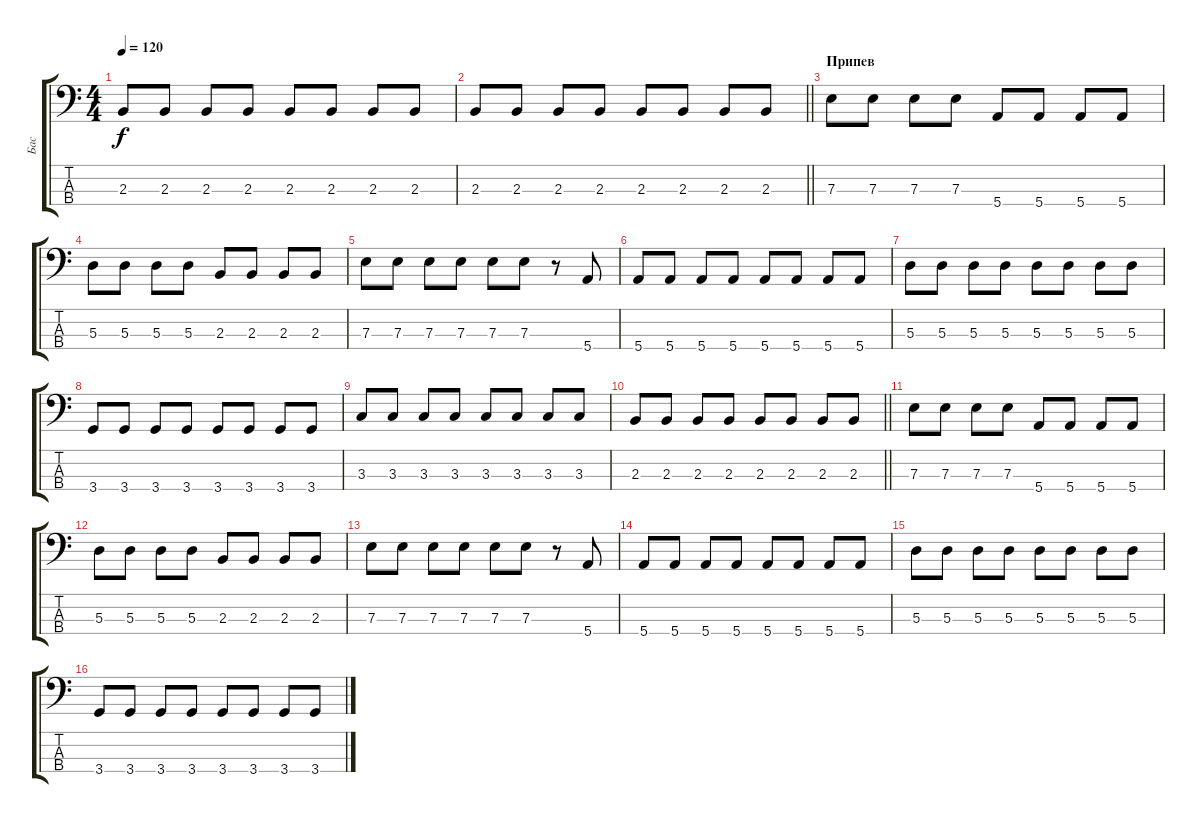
\track ("Бас" "Бас") {instrument electricbassfinger}
\staff {score tabs}
\tuning (G2 D2 A1 E1) {hide}
\ts (4 4)
\tempo 120
\clef f4
\ks c
2.3.8{dy f} 2.3.8 2.3.8 2.3.8 2.3.8 2.3.8 2.3.8 2.3.8 |
\barLineRight lightlight
2.3.8 2.3.8 2.3.8 2.3.8 2.3.8 2.3.8 2.3.8 2.3.8 |
\section ("" "Припев")
7.3.8 7.3.8 7.3.8 7.3.8 5.4.8 5.4.8 5.4.8 5.4.8 |
5.3.8 5.3.8 5.3.8 5.3.8 2.3.8 2.3.8 2.3.8 2.3.8 |
7.3.8 7.3.8 7.3.8 7.3.8 7.3.8 7.3.8 r.8 5.4.8 |
5.4.8 5.4.8 5.4.8 5.4.8 5.4.8 5.4.8 5.4.8 5.4.8 |
5.3.8 5.3.8 5.3.8 5.3.8 5.3.8 5.3.8 5.3.8 5.3.8 |
3.4.8 3.4.8 3.4.8 3.4.8 3.4.8 3.4.8 3.4.8 3.4.8 |
3.3.8 3.3.8 3.3.8 3.3.8 3.3.8 3.3.8 3.3.8 3.3.8 |
\barLineRight lightlight
2.3.8 2.3.8 2.3.8 2.3.8 2.3.8 2.3.8 2.3.8 2.3.8 |
\section ("" " ")
7.3.8 7.3.8 7.3.8 7.3.8 5.4.8 5.4.8 5.4.8 5.4.8 |
5.3.8 5.3.8 5.3.8 5.3.8 2.3.8 2.3.8 2.3.8 2.3.8 |
7.3.8 7.3.8 7.3.8 7.3.8 7.3.8 7.3.8 r.8 5.4.8 |
5.4.8 5.4.8 5.4.8 5.4.8 5.4.8 5.4.8 5.4.8 5.4.8 |
5.3.8 5.3.8 5.3.8 5.3.8 5.3.8 5.3.8 5.3.8 5.3.8 |
3.4.8 3.4.8 3.4.8 3.4.8 3.4.8 3.4.8 3.4.8 3.4.8
